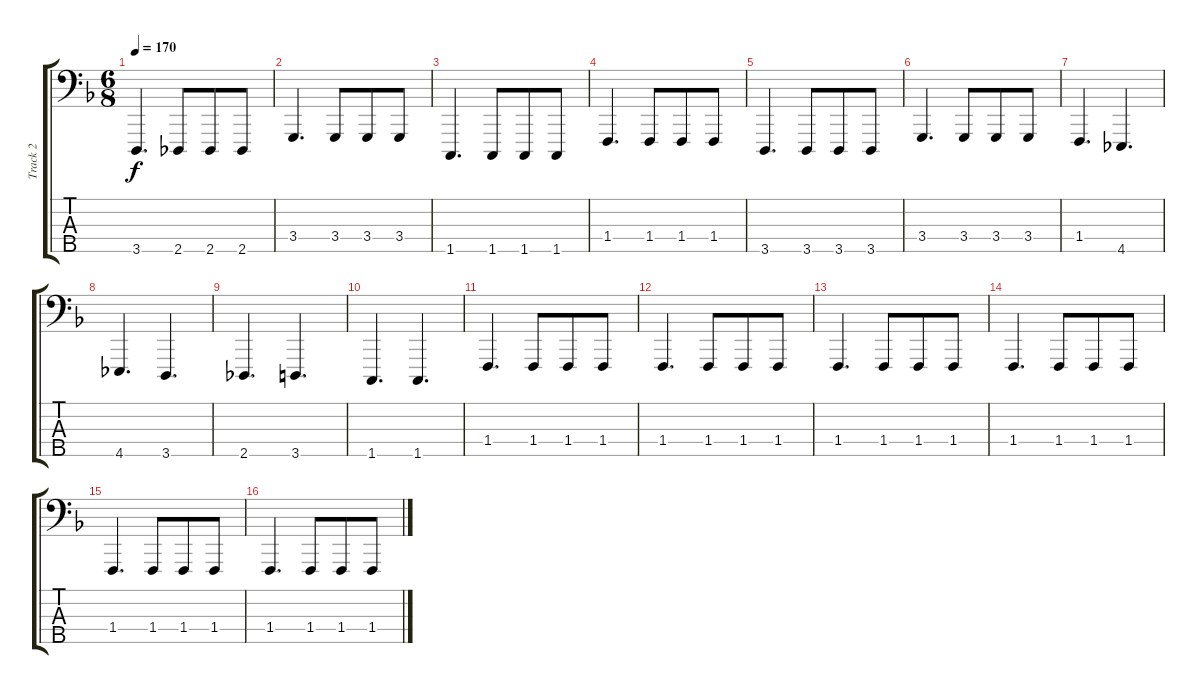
\track ("Track 2" "Track 2") {instrument acousticgrandpiano}
\staff {score tabs}
\tuning (G2 D2 A1 E1 B0) {hide}
\ts (6 8)
\tempo 170
\clef f4
\ks dminor
3.5.4{d dy f} 2.5.8 2.5.8 2.5.8 |
3.4.4{d} 3.4.8 3.4.8 3.4.8 |
1.5.4{d} 1.5.8 1.5.8 1.5.8 |
1.4.4{d} 1.4.8 1.4.8 1.4.8 |
3.5.4{d} 3.5.8 3.5.8 3.5.8 |
3.4.4{d} 3.4.8 3.4.8 3.4.8 |
1.4.4{d} 4.5.4{d} |
4.5.4{d} 3.5.4{d} |
2.5.4{d} 3.5.4{d} |
1.5.4{d} 1.5.4{d} |
1.4.4{d} 1.4.8 1.4.8 1.4.8 |
1.4.4{d} 1.4.8 1.4.8 1.4.8 |
1.4.4{d} 1.4.8 1.4.8 1.4.8 |
1.4.4{d} 1.4.8 1.4.8 1.4.8 |
1.4.4{d} 1.4.8 1.4.8 1.4.8 |
1.4.4{d} 1.4.8 1.4.8 1.4.8
